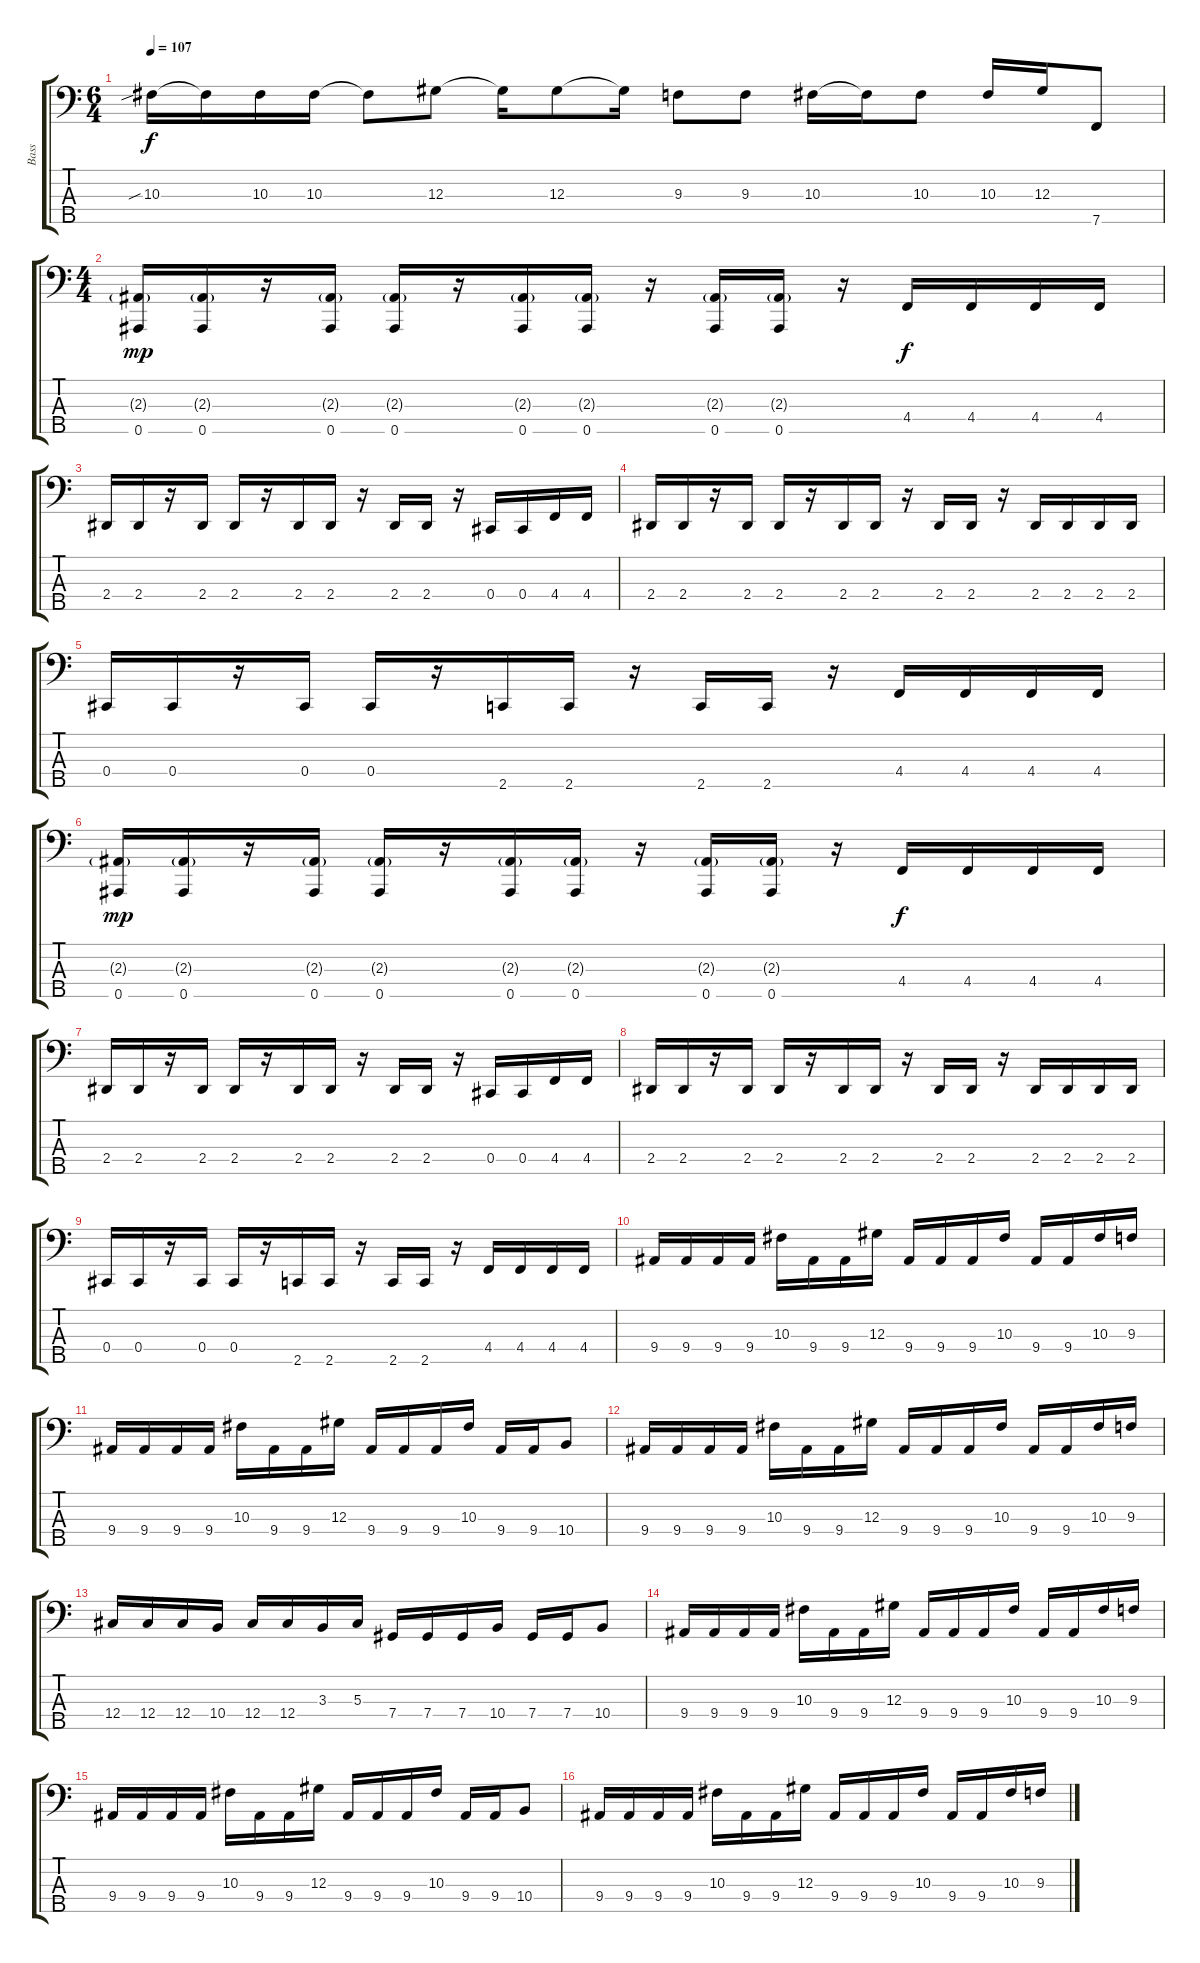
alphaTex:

\track ("Bass" "Bass") {instrument electricbassfinger}
\staff {score tabs}
\tuning (Gb2 Db2 Ab1 Db1 Bb0) {hide}
\ts (6 4)
\tempo 107
\clef f4
\ks c
10.3{sib}.16{dy f} 10.3{t}.16 10.3.16 10.3.16 10.3{t}.8 12.3.8 12.3{t}.16 12.3.8 12.3{t}.16 9.3.8 9.3.8 10.3.16 10.3{t}.16 10.3.8 10.3.16 12.3.16 7.5.8 |
\ts (4 4)
(2.3{g} 0.5).16{dy mp} (2.3{g} 0.5).16 r.16 (2.3{g} 0.5).16 (2.3{g} 0.5).16 r.16 (2.3{g} 0.5).16 (2.3{g} 0.5).16 r.16 (2.3{g} 0.5).16 (2.3{g} 0.5).16 r.16 4.4.16{dy f} 4.4.16 4.4.16 4.4.16 |
2.4.16 2.4.16 r.16 2.4.16 2.4.16 r.16 2.4.16 2.4.16 r.16 2.4.16 2.4.16 r.16 0.4.16 0.4.16 4.4.16 4.4.16 |
2.4.16 2.4.16 r.16 2.4.16 2.4.16 r.16 2.4.16 2.4.16 r.16 2.4.16 2.4.16 r.16 2.4.16 2.4.16 2.4.16 2.4.16 |
0.4.16 0.4.16 r.16 0.4.16 0.4.16 r.16 2.5.16 2.5.16 r.16 2.5.16 2.5.16 r.16 4.4.16 4.4.16 4.4.16 4.4.16 |
(2.3{g} 0.5).16{dy mp} (2.3{g} 0.5).16 r.16 (2.3{g} 0.5).16 (2.3{g} 0.5).16 r.16 (2.3{g} 0.5).16 (2.3{g} 0.5).16 r.16 (2.3{g} 0.5).16 (2.3{g} 0.5).16 r.16 4.4.16{dy f} 4.4.16 4.4.16 4.4.16 |
2.4.16 2.4.16 r.16 2.4.16 2.4.16 r.16 2.4.16 2.4.16 r.16 2.4.16 2.4.16 r.16 0.4.16 0.4.16 4.4.16 4.4.16 |
2.4.16 2.4.16 r.16 2.4.16 2.4.16 r.16 2.4.16 2.4.16 r.16 2.4.16 2.4.16 r.16 2.4.16 2.4.16 2.4.16 2.4.16 |
0.4.16 0.4.16 r.16 0.4.16 0.4.16 r.16 2.5.16 2.5.16 r.16 2.5.16 2.5.16 r.16 4.4.16 4.4.16 4.4.16 4.4.16 |
9.4.16 9.4.16 9.4.16 9.4.16 10.3.16 9.4.16 9.4.16 12.3.16 9.4.16 9.4.16 9.4.16 10.3.16 9.4.16 9.4.16 10.3.16 9.3.16 |
9.4.16 9.4.16 9.4.16 9.4.16 10.3.16 9.4.16 9.4.16 12.3.16 9.4.16 9.4.16 9.4.16 10.3.16 9.4.16 9.4.16 10.4.8 |
9.4.16 9.4.16 9.4.16 9.4.16 10.3.16 9.4.16 9.4.16 12.3.16 9.4.16 9.4.16 9.4.16 10.3.16 9.4.16 9.4.16 10.3.16 9.3.16 |
12.4.16 12.4.16 12.4.16 10.4.16 12.4.16 12.4.16 3.3.16 5.3.16 7.4.16 7.4.16 7.4.16 10.4.16 7.4.16 7.4.16 10.4.8 |
9.4.16 9.4.16 9.4.16 9.4.16 10.3.16 9.4.16 9.4.16 12.3.16 9.4.16 9.4.16 9.4.16 10.3.16 9.4.16 9.4.16 10.3.16 9.3.16 |
9.4.16 9.4.16 9.4.16 9.4.16 10.3.16 9.4.16 9.4.16 12.3.16 9.4.16 9.4.16 9.4.16 10.3.16 9.4.16 9.4.16 10.4.8 |
9.4.16 9.4.16 9.4.16 9.4.16 10.3.16 9.4.16 9.4.16 12.3.16 9.4.16 9.4.16 9.4.16 10.3.16 9.4.16 9.4.16 10.3.16 9.3.16
